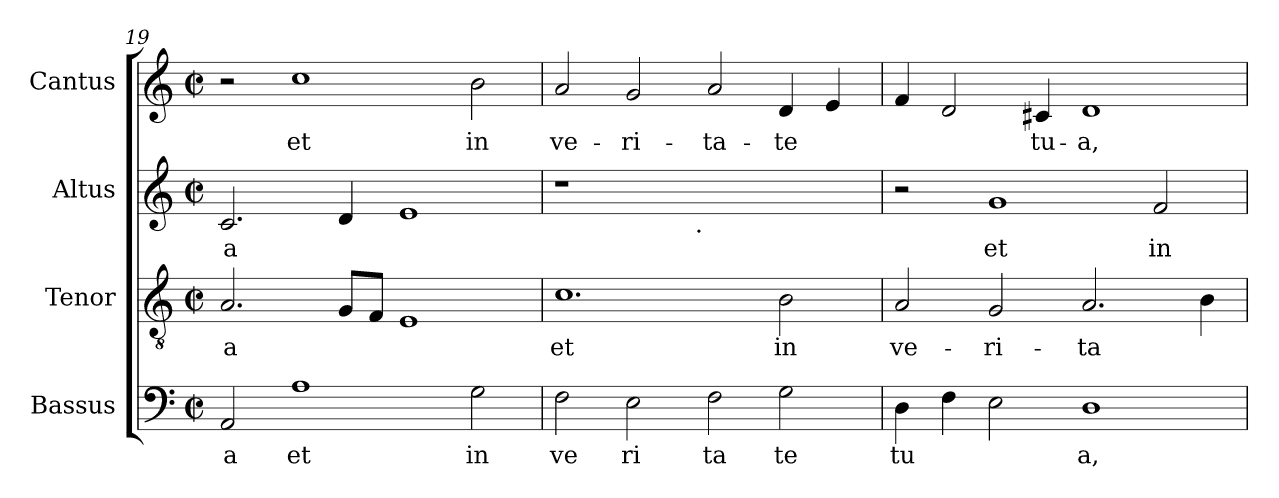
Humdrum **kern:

**kern	**text	**kern	**text	**kern	**text	**kern	**text
*part4	*part4	*part3	*part3	*part2	*part2	*part1	*part1
*staff4	*staff4	*staff3	*staff3	*staff2	*staff2	*staff1	*staff1
*I"Bassus	*	*I"Tenor	*	*I"Altus	*	*I"Cantus	*
*clefF4	*	*clefGv2	*	*clefG2	*	*clefG2	*
*k[]	*	*k[]	*	*k[]	*	*k[]	*
*C:	*	*C:	*	*C:	*	*C:	*
*M2/2	*	*M2/2	*	*M2/2	*	*M2/2	*
*met(c|)	*	*met(c|)	*	*met(c|)	*	*met(c|)	*
=19	=19	=19	=19	=19	=19	=19	=19
!	!LO:LY:b:cj	!	!LO:LY:b:cj	!	!LO:LY:b:cj	!	!
2AA/	a	2.A/	-a	2.c/	-a	2r	.
!	!LO:LY:b:cj	!	!	!	!	!	!LO:LY:b:cj
1A	et	.	.	.	.	1cc	et
!	!	!	!LO:LY:b:cj	!	!LO:LY:b:cj	!	!
.	.	8G/L	.	4d/	.	.	.
!	!	!	!LO:LY:b:cj	!	!	!	!
.	.	8F/J	.	.	.	.	.
!	!	!	!LO:LY:b:cj	!	!LO:LY:b:cj	!	!
.	.	1E	.	1e	.	.	.
!	!LO:LY:b:cj	!	!	!	!	!	!LO:LY:b:cj
2G\	in	.	.	.	.	2b\	in
!!LO:PB:g=z
=20	=20	=20	=20	=20	=20	=20	=20
!	!LO:LY:b:cj	!	!LO:LY:b:cj	!	!	!	!LO:LY:b:cj
*	*	*	*	*^	*	*	*
2F\	ve	1.c	et	1r	2ryy	.	2a/	ve-
!	!LO:LY:b:cj	!	!	!	!	!	!	!LO:LY:b:cj
2E\	ri	.	.	.	4...ryy	.	2g/	-ri-
!	!	!	!	!	!LO:TX:b:t=.	!	!	!
.	.	.	.	.	1ryy	.	.	.
!	!LO:LY:b:cj	!	!	!	!	!	!	!LO:LY:b:cj
2F\	ta	.	.	1ryy	.	.	2a/	-ta-
!	!LO:LY:b:cj	!	!LO:LY:b:cj	!	!	!	!	!LO:LY:b:cj
2G\	te	2B\	in	.	.	.	4d/	-te
!	!	!	!	!	!	!	!	!LO:LY:b:cj
.	.	.	.	.	.	.	4e/	.
.	.	.	.	.	32ryy	.	.	.
=21	=21	=21	=21	=21	=21	=21	=21	=21
!	!LO:LY:b:cj	!	!LO:LY:b:cj	!	!	!	!	!LO:LY:b:cj
*	*	*	*	*v	*v	*	*	*
4D\	tu	2A/	ve-	2r	.	4f/	.
!	!LO:LY:b:cj	!	!	!	!	!	!LO:LY:b:cj
4F\	.	.	.	.	.	2d/	.
!	!LO:LY:b:cj	!	!LO:LY:b:cj	!	!LO:LY:b:cj	!	!
2E\	.	2G/	-ri-	1g	et	.	.
!	!	!	!	!	!	!	!LO:LY:b:cj
.	.	.	.	.	.	4c#/	tu-
!	!LO:LY:b:cj	!	!LO:LY:b:cj	!	!	!	!LO:LY:b:cj
1D	a,	2.A/	-ta-	.	.	1d	-a,
!	!	!	!	!	!LO:LY:b:cj	!	!
.	.	.	.	2f/	in	.	.
!	!	!	!LO:LY:b:cj	!	!	!	!
.	.	4B\	--	.	.	.	.
=	=	=	=	=	=	=	=
*-	*-	*-	*-	*-	*-	*-	*-
